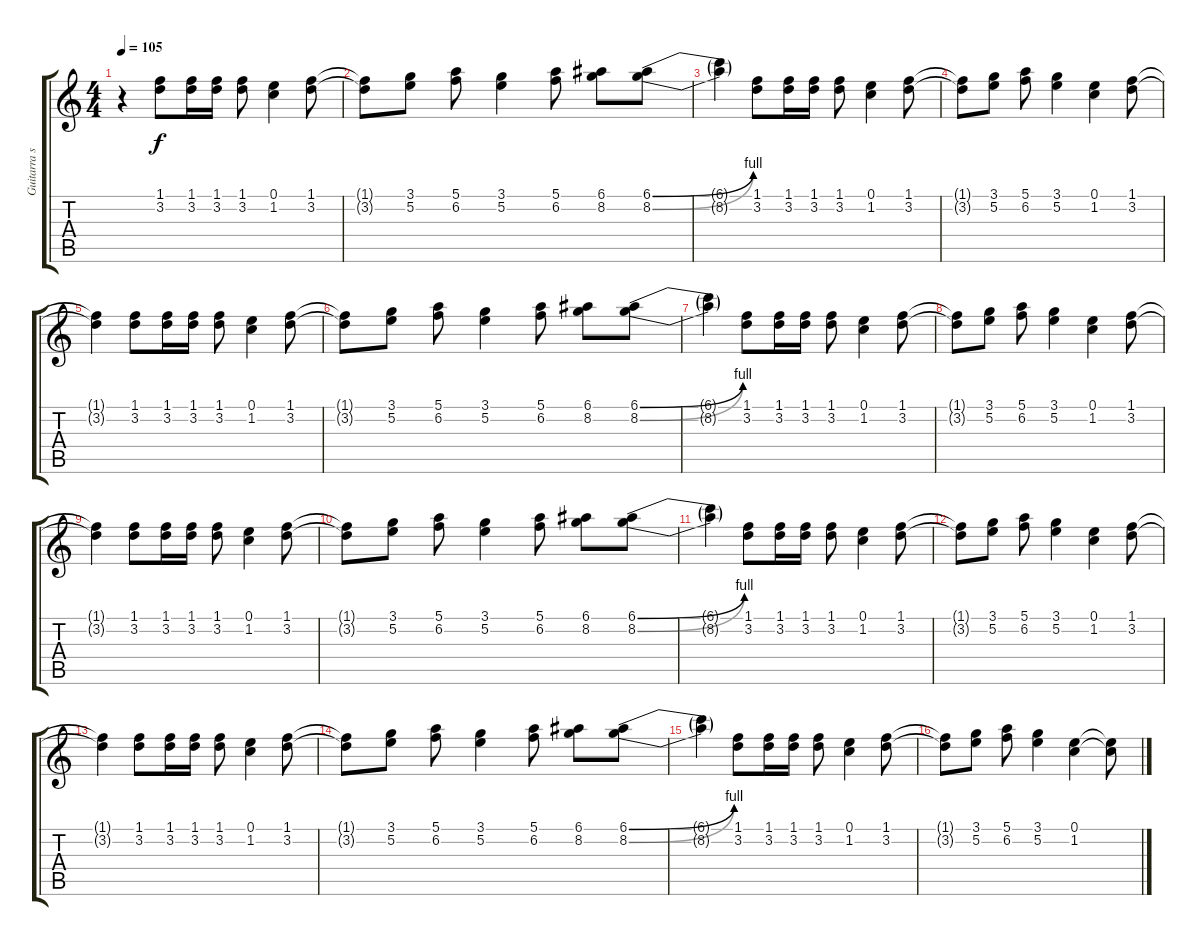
\track ("Guitarra solo y arreglos" "Guitarra s") {instrument electricguitarjazz}
\staff {score tabs}
\tuning (E4 B3 G3 D3 A2 E2) {hide}
\ts (4 4)
\tempo 105
\clef g2
\ks c
r.4{dy f} (1.1 3.2).8 (1.1 3.2).16 (1.1 3.2).16 (1.1 3.2).8 (0.1 1.2).4 (1.1 3.2).8 |
(1.1{t} 3.2{t}).8 (3.1 5.2).8 (5.1 6.2).8 (3.1 5.2).4 (5.1 6.2).8 (6.1 8.2).8 (6.1{be (bend 0 0 60 4)} 8.2{be (bend 0 0 60 4)}).8 |
(6.1{t} 8.2{t}).4 (1.1 3.2).8 (1.1 3.2).16 (1.1 3.2).16 (1.1 3.2).8 (0.1 1.2).4 (1.1 3.2).8 |
(1.1{t} 3.2{t}).8 (3.1 5.2).8 (5.1 6.2).8 (3.1 5.2).4 (0.1 1.2).4 (1.1 3.2).8 |
(1.1{t} 3.2{t}).4 (1.1 3.2).8 (1.1 3.2).16 (1.1 3.2).16 (1.1 3.2).8 (0.1 1.2).4 (1.1 3.2).8 |
(1.1{t} 3.2{t}).8 (3.1 5.2).8 (5.1 6.2).8 (3.1 5.2).4 (5.1 6.2).8 (6.1 8.2).8 (6.1{be (bend 0 0 60 4)} 8.2{be (bend 0 0 60 4)}).8 |
(6.1{t} 8.2{t}).4 (1.1 3.2).8 (1.1 3.2).16 (1.1 3.2).16 (1.1 3.2).8 (0.1 1.2).4 (1.1 3.2).8 |
(1.1{t} 3.2{t}).8 (3.1 5.2).8 (5.1 6.2).8 (3.1 5.2).4 (0.1 1.2).4 (1.1 3.2).8 |
(1.1{t} 3.2{t}).4 (1.1 3.2).8 (1.1 3.2).16 (1.1 3.2).16 (1.1 3.2).8 (0.1 1.2).4 (1.1 3.2).8 |
(1.1{t} 3.2{t}).8 (3.1 5.2).8 (5.1 6.2).8 (3.1 5.2).4 (5.1 6.2).8 (6.1 8.2).8 (6.1{be (bend 0 0 60 4)} 8.2{be (bend 0 0 60 4)}).8 |
(6.1{t} 8.2{t}).4 (1.1 3.2).8 (1.1 3.2).16 (1.1 3.2).16 (1.1 3.2).8 (0.1 1.2).4 (1.1 3.2).8 |
(1.1{t} 3.2{t}).8 (3.1 5.2).8 (5.1 6.2).8 (3.1 5.2).4 (0.1 1.2).4 (1.1 3.2).8 |
(1.1{t} 3.2{t}).4 (1.1 3.2).8 (1.1 3.2).16 (1.1 3.2).16 (1.1 3.2).8 (0.1 1.2).4 (1.1 3.2).8 |
(1.1{t} 3.2{t}).8 (3.1 5.2).8 (5.1 6.2).8 (3.1 5.2).4 (5.1 6.2).8 (6.1 8.2).8 (6.1{be (bend 0 0 60 4)} 8.2{be (bend 0 0 60 4)}).8 |
(6.1{t} 8.2{t}).4 (1.1 3.2).8 (1.1 3.2).16 (1.1 3.2).16 (1.1 3.2).8 (0.1 1.2).4 (1.1 3.2).8 |
(1.1{t} 3.2{t}).8 (3.1 5.2).8 (5.1 6.2).8 (3.1 5.2).4 (0.1 1.2).4 (0.1{t} 1.2{t}).8
